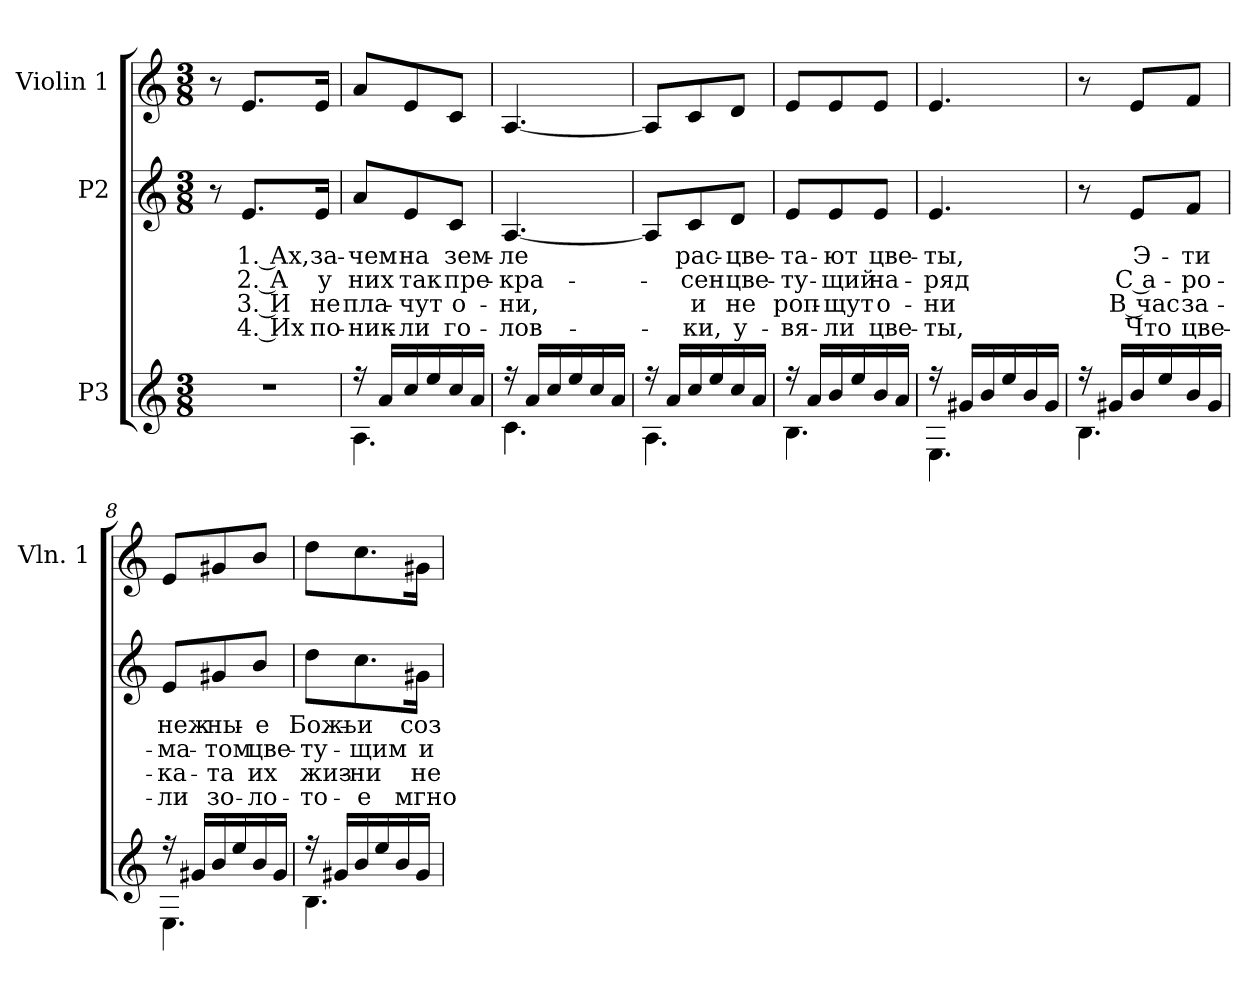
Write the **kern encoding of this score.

**kern	**kern	**text	**text	**text	**text	**kern
*part3	*part2	*part2	*part2	*part2	*part2	*part1
*staff3	*staff2	*staff2	*staff2	*staff2	*staff2	*staff1
*I"P3	*I"P2	*	*	*	*	*I"Violin 1
*	*	*	*	*	*	*I'Vln. 1
!!LO:PB:g=z
*clefG2	*clefG2	*	*	*	*	*clefG2
*ITrd7c12	*	*	*	*	*	*
*k[]	*k[]	*	*	*	*	*k[]
*C:	*C:	*	*	*	*	*C:
*M3/8	*M3/8	*	*	*	*	*M3/8
=1	=1	=1	=1	=1	=1	=1
!LO:N:vis=1	!	!	!	!	!	!
4.r	8r	.	.	.	.	8r
!	!	!LO:LY:b:color=#000000	!LO:LY:b:color=#000000	!LO:LY:b:color=#000000	!LO:LY:b:color=#000000	!
.	8.ei/L	1. Ах,	2. А	3. И	4. Их	8.ei/L
!	!	!LO:LY:b:color=#000000	!LO:LY:b:color=#000000	!LO:LY:b:color=#000000	!LO:LY:b:color=#000000	!
.	16ei/Jk	за-	у	не	по-	16ei/Jk
=2	=2	=2	=2	=2	=2	=2
*^	*	*	*	*	*	*
!	!	!	!LO:LY:b:color=#000000	!LO:LY:b:color=#000000	!LO:LY:b:color=#000000	!LO:LY:b:color=#000000	!
16r	4.AAi\	8ai/L	-чем	них	пла-	-ник-	8ai/L
16Ai/LL	.	.	.	.	.	.	.
!	!	!	!LO:LY:b:color=#000000	!LO:LY:b:color=#000000	!LO:LY:b:color=#000000	!LO:LY:b:color=#000000	!
16ci/	.	8ei/	на	так	-чут	-ли	8ei/
16ei/	.	.	.	.	.	.	.
!	!	!	!LO:LY:b:color=#000000	!LO:LY:b:color=#000000	!LO:LY:b:color=#000000	!LO:LY:b:color=#000000	!
16ci/	.	8ci/J	зем-	пре-	о-	го-	8ci/J
16Ai/JJ	.	.	.	.	.	.	.
=3	=3	=3	=3	=3	=3	=3	=3
!	!	!	!LO:LY:b:color=#000000	!LO:LY:b:color=#000000	!LO:LY:b:color=#000000	!LO:LY:b:color=#000000	!
16r	4.Ci\	[<4.Ai/	-ле	-кра-	-ни,	-лов-	[<4.Ai/
16Ai/LL	.	.	.	.	.	.	.
16ci/	.	.	.	.	.	.	.
16ei/	.	.	.	.	.	.	.
16ci/	.	.	.	.	.	.	.
16Ai/JJ	.	.	.	.	.	.	.
=4	=4	=4	=4	=4	=4	=4	=4
16r	4.AAi\	8Ai/L]	.	.	.	.	8Ai/L]
16Ai/LL	.	.	.	.	.	.	.
!	!	!	!LO:LY:b:color=#000000	!LO:LY:b:color=#000000	!LO:LY:b:color=#000000	!LO:LY:b:color=#000000	!
16ci/	.	8ci/	рас-	-сен	и	-ки,	8ci/
16ei/	.	.	.	.	.	.	.
!	!	!	!LO:LY:b:color=#000000	!LO:LY:b:color=#000000	!LO:LY:b:color=#000000	!LO:LY:b:color=#000000	!
16ci/	.	8di/J	-цве-	цве-	не	у-	8di/J
16Ai/JJ	.	.	.	.	.	.	.
=5	=5	=5	=5	=5	=5	=5	=5
!	!	!	!LO:LY:b:color=#000000	!LO:LY:b:color=#000000	!LO:LY:b:color=#000000	!LO:LY:b:color=#000000	!
16r	4.BBi\	8ei/L	-та-	-ту-	роп-	-вя-	8ei/L
16Ai/LL	.	.	.	.	.	.	.
!	!	!	!LO:LY:b:color=#000000	!LO:LY:b:color=#000000	!LO:LY:b:color=#000000	!LO:LY:b:color=#000000	!
16Bi/	.	8ei/	-ют	-щий	-щут	-ли	8ei/
16ei/	.	.	.	.	.	.	.
!	!	!	!LO:LY:b:color=#000000	!LO:LY:b:color=#000000	!LO:LY:b:color=#000000	!LO:LY:b:color=#000000	!
16Bi/	.	8ei/J	цве-	на-	о-	цве-	8ei/J
16Ai/JJ	.	.	.	.	.	.	.
=6	=6	=6	=6	=6	=6	=6	=6
!	!	!	!LO:LY:b:color=#000000	!LO:LY:b:color=#000000	!LO:LY:b:color=#000000	!LO:LY:b:color=#000000	!
16r	4.EEi\	4.ei/	-ты,	-ряд	-ни	-ты,	4.ei/
16G#Xi/LL	.	.	.	.	.	.	.
16Bi/	.	.	.	.	.	.	.
16ei/	.	.	.	.	.	.	.
16Bi/	.	.	.	.	.	.	.
16G#i/JJ	.	.	.	.	.	.	.
!!LO:LB:g=z
=7	=7	=7	=7	=7	=7	=7	=7
16r	4.BBi\	8r	.	.	.	.	8r
16G#Xi/LL	.	.	.	.	.	.	.
!	!	!	!LO:LY:b:color=#000000	!LO:LY:b:color=#000000	!LO:LY:b:color=#000000	!LO:LY:b:color=#000000	!
16Bi/	.	8ei/L	Э-	С а-	В час	Что	8ei/L
16ei/	.	.	.	.	.	.	.
!	!	!	!LO:LY:b:color=#000000	!LO:LY:b:color=#000000	!LO:LY:b:color=#000000	!LO:LY:b:color=#000000	!
16Bi/	.	8fi/J	-ти	-ро-	за-	цве-	8fi/J
16G#i/JJ	.	.	.	.	.	.	.
=8	=8	=8	=8	=8	=8	=8	=8
!	!	!	!LO:LY:b:color=#000000	!LO:LY:b:color=#000000	!LO:LY:b:color=#000000	!LO:LY:b:color=#000000	!
16r	4.EEi\	8ei/L	неж-	-ма-	-ка-	-ли	8ei/L
16G#Xi/LL	.	.	.	.	.	.	.
!	!	!	!LO:LY:b:color=#000000	!LO:LY:b:color=#000000	!LO:LY:b:color=#000000	!LO:LY:b:color=#000000	!
16Bi/	.	8g#Xi/	-ны-	-том	-та	зо-	8g#Xi/
16ei/	.	.	.	.	.	.	.
!	!	!	!LO:LY:b:color=#000000	!LO:LY:b:color=#000000	!LO:LY:b:color=#000000	!LO:LY:b:color=#000000	!
16Bi/	.	8bi/J	-е	цве-	их	-ло-	8bi/J
16G#i/JJ	.	.	.	.	.	.	.
=9	=9	=9	=9	=9	=9	=9	=9
!	!	!	!LO:LY:b:color=#000000	!LO:LY:b:color=#000000	!LO:LY:b:color=#000000	!LO:LY:b:color=#000000	!
16r	4.BBi\	8ddi\L	Божь-	-ту-	жиз-	-то-	8ddi\L
16G#Xi/LL	.	.	.	.	.	.	.
!	!	!	!LO:LY:b:color=#000000	!LO:LY:b:color=#000000	!LO:LY:b:color=#000000	!LO:LY:b:color=#000000	!
16Bi/	.	8.cci\	-и	-щим	-ни	-е	8.cci\
16ei/	.	.	.	.	.	.	.
16Bi/	.	.	.	.	.	.	.
!	!	!	!LO:LY:b:color=#000000	!LO:LY:b:color=#000000	!LO:LY:b:color=#000000	!LO:LY:b:color=#000000	!
16G#i/JJ	.	16g#Xi\Jk	соз-	и	не-	мгно-	16g#Xi\Jk
*v	*v	*	*	*	*	*	*
=	=	=	=	=	=	=
*-	*-	*-	*-	*-	*-	*-
